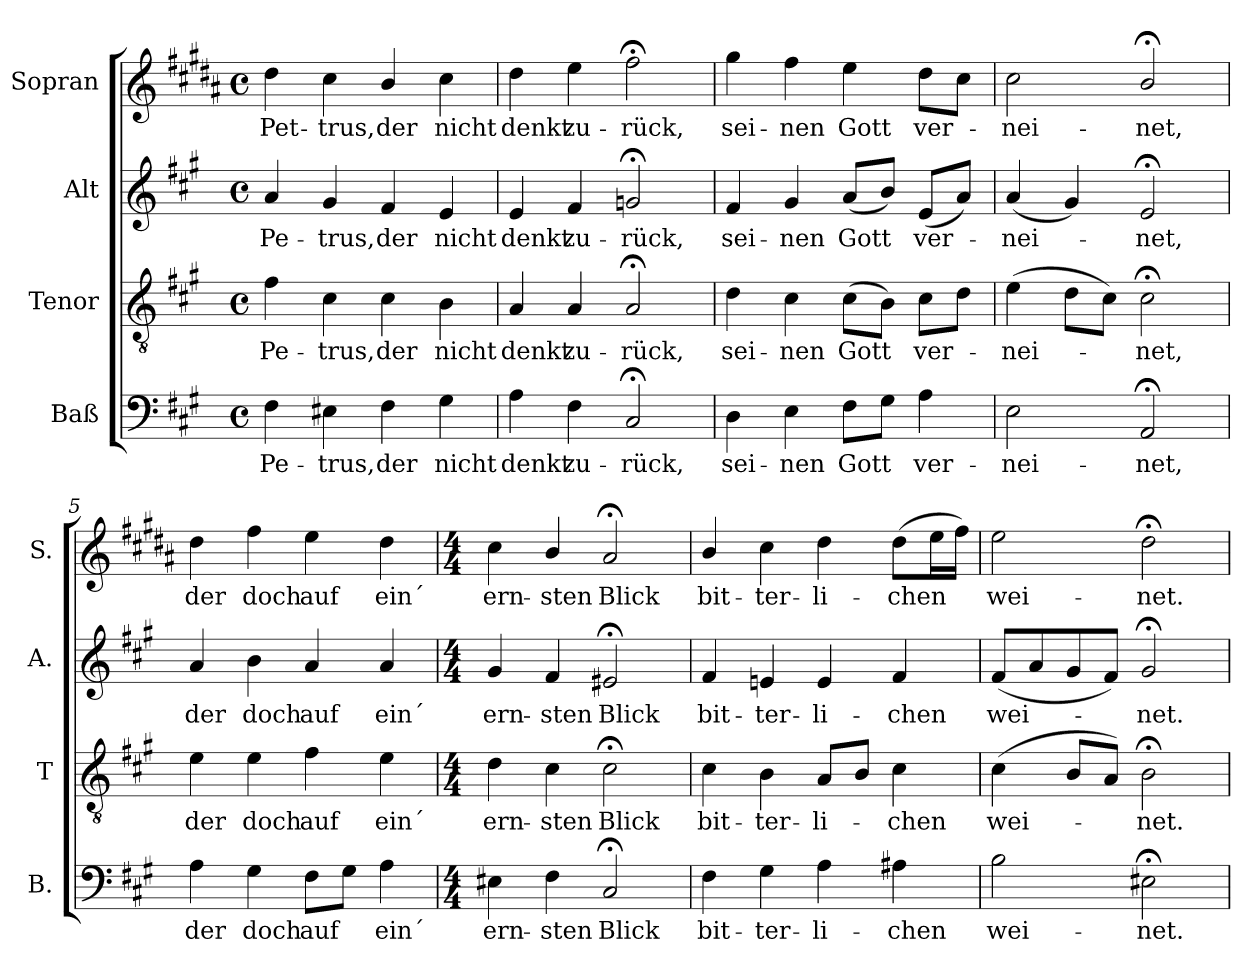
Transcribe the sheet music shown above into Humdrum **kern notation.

**kern	**text	**kern	**text	**kern	**text	**kern	**text
*part4	*part4	*part3	*part3	*part2	*part2	*part1	*part1
*staff4	*staff4	*staff3	*staff3	*staff2	*staff2	*staff1	*staff1
*I"Baß	*	*I"Tenor	*	*I"Alt	*	*I"Sopran	*
*I'B.	*	*I'T	*	*I'A.	*	*I'S.	*
*clefF4	*	*clefGv2	*	*clefG2	*	*clefG2	*
*	*	*	*	*	*	*ITrd1c2	*
*k[f#c#g#]	*	*k[f#c#g#]	*	*k[f#c#g#]	*	*k[f#c#g#]	*
*A:	*	*A:	*	*A:	*	*A:	*
*M4/4	*	*M4/4	*	*M4/4	*	*M4/4	*
*met(c)	*	*met(c)	*	*met(c)	*	*met(c)	*
=1	=1	=1	=1	=1	=1	=1	=1
!	!LO:LY:b	!	!LO:LY:b	!	!LO:LY:b	!	!LO:LY:b
4F#\	Pe-	4f#\	Pe-	4a/	Pe-	4cc#\	Pet-
!	!LO:LY:b	!	!LO:LY:b	!	!LO:LY:b	!	!LO:LY:b
4E#X\	-trus,	4c#\	-trus,	4g#/	-trus,	4b\	-trus,
!	!LO:LY:b	!	!LO:LY:b	!	!LO:LY:b	!	!LO:LY:b
4F#\	der	4c#\	der	4f#/	der	4a/	der
!	!LO:LY:b	!	!LO:LY:b	!	!LO:LY:b	!	!LO:LY:b
4G#\	nicht	4B\	nicht	4e/	nicht	4b\	nicht
=2	=2	=2	=2	=2	=2	=2	=2
!	!LO:LY:b	!	!LO:LY:b	!	!LO:LY:b	!	!LO:LY:b
4A\	denkt	4A/	denkt	4e/	denkt	4cc#\	denkt
!	!LO:LY:b	!	!LO:LY:b	!	!LO:LY:b	!	!LO:LY:b
4F#\	zu-	4A/	zu-	4f#/	zu-	4dd\	zu-
!	!LO:LY:b	!	!LO:LY:b	!	!LO:LY:b	!	!LO:LY:b
2C#;</	-rück,	2A;</	-rück,	2gn;</	-rück,	2ee;<\	-rück,
=3	=3	=3	=3	=3	=3	=3	=3
!	!LO:LY:b	!	!LO:LY:b	!	!LO:LY:b	!	!LO:LY:b
4D\	sei-	4d\	sei-	4f#/	sei-	4ff#\	sei-
!	!LO:LY:b	!	!LO:LY:b	!	!LO:LY:b	!	!LO:LY:b
4E\	-nen	4c#\	-nen	4g#i/	-nen	4ee\	-nen
!	!LO:LY:b	!	!LO:LY:b	!	!LO:LY:b	!	!LO:LY:b
8F#\L	Gott	(>8c#\L	Gott	(<8a/L	Gott	4dd\	Gott
8G#\J	.	8B\J)	.	8b/J)	.	.	.
!	!LO:LY:b	!	!LO:LY:b	!	!LO:LY:b	!	!LO:LY:b
4A\	ver-	8c#\L	ver-	(<8e/L	ver-	8cc#\L	ver-
.	.	8d\J	.	8a/J)	.	8b\J	.
=4	=4	=4	=4	=4	=4	=4	=4
!	!LO:LY:b	!	!LO:LY:b	!	!LO:LY:b	!	!LO:LY:b
2E\	-nei-	(>4e\	-nei-	(<4a/	-nei-	2b\	-nei-
.	.	8d\L	.	4g#/)	.	.	.
.	.	8c#\J)	.	.	.	.	.
!	!LO:LY:b	!	!LO:LY:b	!	!LO:LY:b	!	!LO:LY:b
2AA;</	-net,	2c#;<\	-net,	2e;</	-net,	2a;</	-net,
=5	=5	=5	=5	=5	=5	=5	=5
!	!LO:LY:b	!	!LO:LY:b	!	!LO:LY:b	!	!LO:LY:b
4A\	der	4e\	der	4a/	der	4cc#\	der
!	!LO:LY:b	!	!LO:LY:b	!	!LO:LY:b	!	!LO:LY:b
4G#\	doch	4e\	doch	4b\	doch	4ee\	doch
!	!LO:LY:b	!	!LO:LY:b	!	!LO:LY:b	!	!LO:LY:b
8F#\L	auf	4f#\	auf	4a/	auf	4dd\	auf
8G#\J	.	.	.	.	.	.	.
!	!LO:LY:b	!	!LO:LY:b	!	!LO:LY:b	!	!LO:LY:b
4A\	ein´	4e\	ein´	4a/	ein´	4cc#\	ein´
!!LO:LB:g=z
=6	=6	=6	=6	=6	=6	=6	=6
*M4/4	*	*M4/4	*	*M4/4	*	*M4/4	*
!	!LO:LY:b	!	!LO:LY:b	!	!LO:LY:b	!	!LO:LY:b
4E#X\	ern-	4d\	ern-	4g#/	ern-	4b\	ern-
!	!LO:LY:b	!	!LO:LY:b	!	!LO:LY:b	!	!LO:LY:b
4F#\	-sten	4c#\	-sten	4f#/	-sten	4a/	-sten
!	!LO:LY:b	!	!LO:LY:b	!	!LO:LY:b	!	!LO:LY:b
2C#;</	Blick	2c#;<\	Blick	2e#X;</	Blick	2g#;</	Blick
=7	=7	=7	=7	=7	=7	=7	=7
!	!LO:LY:b	!	!LO:LY:b	!	!LO:LY:b	!	!LO:LY:b
4F#\	bit-	4c#\	bit-	4f#/	bit-	4a/	bit-
!	!LO:LY:b	!	!LO:LY:b	!	!LO:LY:b	!	!LO:LY:b
4G#\	-ter-	4B\	-ter-	4eni/	-ter-	4b\	-ter-
!	!LO:LY:b	!	!LO:LY:b	!	!LO:LY:b	!	!LO:LY:b
4A\	-li-	8A/L	-li-	4e/	-li-	4cc#\	-li-
.	.	8B/J	.	.	.	.	.
!	!LO:LY:b	!	!LO:LY:b	!	!LO:LY:b	!	!LO:LY:b
4A#X\	-chen	4c#\	-chen	4f#/	-chen	(>8cc#\L	-chen
.	.	.	.	.	.	16dd\L	.
.	.	.	.	.	.	16ee\JJ)	.
=8	=8	=8	=8	=8	=8	=8	=8
!	!LO:LY:b	!	!LO:LY:b	!	!LO:LY:b	!	!LO:LY:b
2B\	wei-	(<4c#\	wei-	(<8f#/L	wei-	2dd\	wei-
.	.	.	.	8a/	.	.	.
.	.	8B/L	.	8g#/	.	.	.
.	.	8A/J)	.	8f#/J)	.	.	.
!	!LO:LY:b	!	!LO:LY:b	!	!LO:LY:b	!	!LO:LY:b
2E#X;<\	-net.	2B;<\	-net.	2g#;</	-net.	2cc#;<\	-net.
=	=	=	=	=	=	=	=
*-	*-	*-	*-	*-	*-	*-	*-
